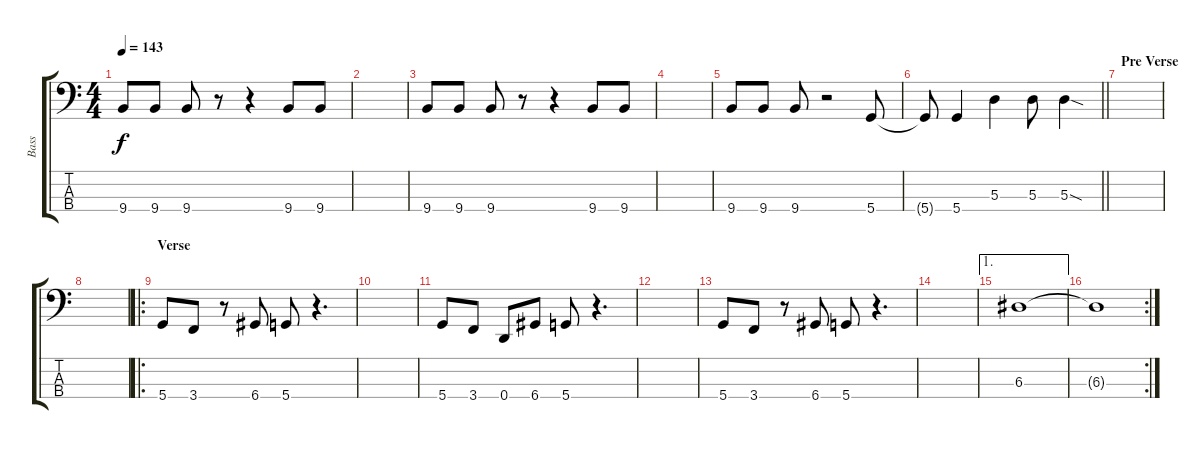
\track ("Bass" "Bass") {instrument electricbassfinger}
\staff {score tabs}
\tuning (G2 D2 A1 D1) {hide}
\ts (4 4)
\tempo 143
\clef f4
\ks c
9.4.8{dy f} 9.4.8 9.4.8 r.8 r.4 9.4.8 9.4.8 |
|
9.4.8 9.4.8 9.4.8 r.8 r.4 9.4.8 9.4.8 |
|
9.4.8 9.4.8 9.4.8 r.2 5.4.8 |
\barLineRight lightlight
5.4{t}.8 5.4.4 5.3.4 5.3.8 5.3{sod}.4 |
\section ("" "Pre Verse")
|
|
\ro
\section ("" "Verse")
5.4.8 3.4.8 r.8 6.4.8 5.4.8 r.4{d} |
|
5.4.8 3.4.8 0.4.8 6.4.8 5.4.8 r.4{d} |
|
5.4.8 3.4.8 r.8 6.4.8 5.4.8 r.4{d} |
|
\ae 1
6.3.1 |
\rc 2
6.3{t}.1
